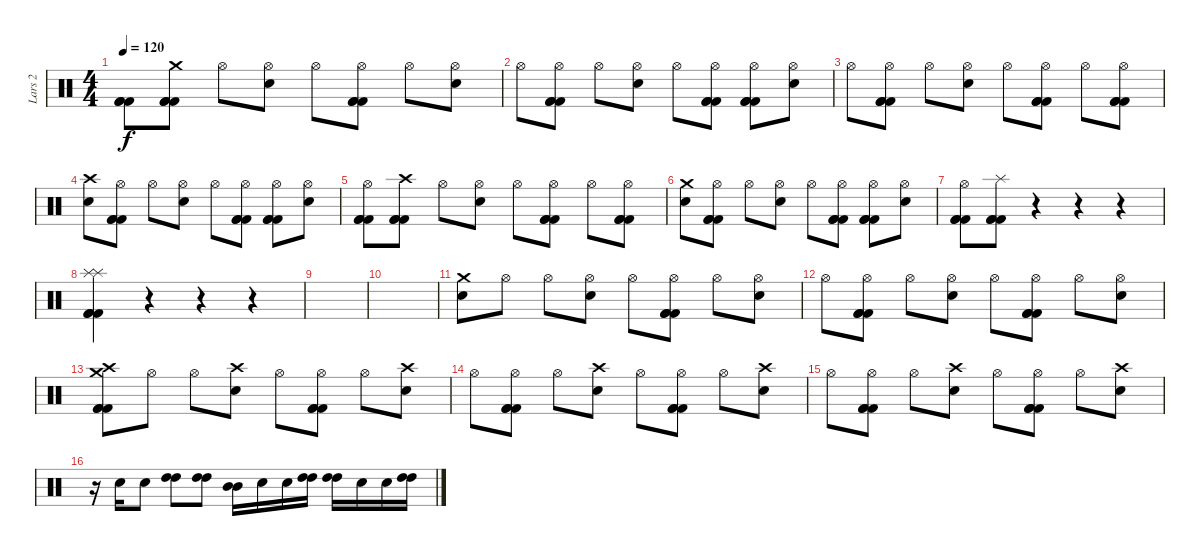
\track ("Lars 2" "Lars 2") {instrument percussion}
\staff {score}
\articulation defaults
\ts (4 4)
\tempo 120
\clef neutral
\ks c
("Kick (hit) 2" "Kick (hit) 2" "Kick (hit) 2").8{dy f} ("Crash medium (hit)" "Kick (hit) 2" "Kick (hit) 2" "Kick (hit) 2").8 "Hi-Hat (open)".8 ("Hi-Hat (open)" "Electric Snare (hit)").8 "Hi-Hat (open)".8 ("Hi-Hat (open)" "Kick (hit) 2" "Kick (hit) 2" "Kick (hit) 2").8 "Hi-Hat (open)".8 ("Hi-Hat (open)" "Electric Snare (hit)").8 |
"Hi-Hat (open)".8 ("Hi-Hat (open)" "Kick (hit) 2" "Kick (hit) 2" "Kick (hit) 2").8 "Hi-Hat (open)".8 ("Hi-Hat (open)" "Electric Snare (hit)").8 "Hi-Hat (open)".8 ("Hi-Hat (open)" "Kick (hit) 2" "Kick (hit) 2" "Kick (hit) 2").8 ("Hi-Hat (open)" "Kick (hit) 2" "Kick (hit) 2" "Kick (hit) 2").8 ("Hi-Hat (open)" "Electric Snare (hit)").8 |
"Hi-Hat (open)".8 ("Hi-Hat (open)" "Kick (hit) 2" "Kick (hit) 2" "Kick (hit) 2").8 "Hi-Hat (open)".8 ("Hi-Hat (open)" "Electric Snare (hit)").8 "Hi-Hat (open)".8 ("Hi-Hat (open)" "Kick (hit) 2" "Kick (hit) 2" "Kick (hit) 2").8 "Hi-Hat (open)".8 ("Hi-Hat (open)" "Kick (hit) 2" "Kick (hit) 2" "Kick (hit) 2").8 |
("Crash high (hit)" "Electric Snare (hit)").8 ("Hi-Hat (open)" "Kick (hit) 2" "Kick (hit) 2" "Kick (hit) 2").8 "Hi-Hat (open)".8 ("Hi-Hat (open)" "Electric Snare (hit)").8 "Hi-Hat (open)".8 ("Hi-Hat (open)" "Kick (hit) 2" "Kick (hit) 2" "Kick (hit) 2").8 ("Hi-Hat (open)" "Kick (hit) 2" "Kick (hit) 2" "Kick (hit) 2").8 ("Hi-Hat (open)" "Electric Snare (hit)").8 |
("Hi-Hat (open)" "Kick (hit) 2" "Kick (hit) 2" "Kick (hit) 2").8 ("Crash high (hit)" "Kick (hit) 2" "Kick (hit) 2" "Kick (hit) 2").8 "Hi-Hat (open)".8 ("Hi-Hat (open)" "Electric Snare (hit)").8 "Hi-Hat (open)".8 ("Hi-Hat (open)" "Kick (hit) 2" "Kick (hit) 2" "Kick (hit) 2").8 "Hi-Hat (open)".8 ("Hi-Hat (open)" "Kick (hit) 2" "Kick (hit) 2" "Kick (hit) 2").8 |
("Crash medium (hit)" "Electric Snare (hit)").8 ("Hi-Hat (open)" "Kick (hit) 2" "Kick (hit) 2" "Kick (hit) 2").8 "Hi-Hat (open)".8 ("Hi-Hat (open)" "Electric Snare (hit)").8 "Hi-Hat (open)".8 ("Hi-Hat (open)" "Kick (hit) 2" "Kick (hit) 2" "Kick (hit) 2").8 ("Hi-Hat (open)" "Kick (hit) 2" "Kick (hit) 2" "Kick (hit) 2").8 ("Hi-Hat (open)" "Electric Snare (hit)").8 |
("Hi-Hat (open)" "Kick (hit) 2" "Kick (hit) 2" "Kick (hit) 2").8 ("Splash (hit)" "Kick (hit) 2" "Kick (hit) 2" "Kick (hit) 2").8 r.4 r.4 r.4 |
("Splash (hit)" "Splash (hit)" "Kick (hit) 2" "Kick (hit) 2" "Kick (hit) 2").4 r.4 r.4 r.4 |
|
|
("Crash medium (hit)" "Electric Snare (hit)").8 "Hi-Hat (open)".8 "Hi-Hat (open)".8 ("Hi-Hat (open)" "Electric Snare (hit)").8 "Hi-Hat (open)".8 ("Hi-Hat (open)" "Kick (hit) 2" "Kick (hit) 2" "Kick (hit) 2").8 "Hi-Hat (open)".8 ("Hi-Hat (open)" "Electric Snare (hit)").8 |
"Hi-Hat (open)".8 ("Hi-Hat (open)" "Kick (hit) 2" "Kick (hit) 2" "Kick (hit) 2").8 "Hi-Hat (open)".8 ("Hi-Hat (open)" "Electric Snare (hit)").8 "Hi-Hat (open)".8 ("Hi-Hat (open)" "Kick (hit) 2" "Kick (hit) 2" "Kick (hit) 2").8 "Hi-Hat (open)".8 ("Hi-Hat (open)" "Electric Snare (hit)").8 |
("Crash medium (hit)" "Crash high (hit)" "Kick (hit) 2" "Kick (hit) 2" "Kick (hit) 2").8 "Hi-Hat (open)".8 "Hi-Hat (open)".8 ("Crash high (hit)" "Electric Snare (hit)").8 "Hi-Hat (open)".8 ("Hi-Hat (open)" "Kick (hit) 2" "Kick (hit) 2" "Kick (hit) 2").8 "Hi-Hat (open)".8 ("Crash high (hit)" "Electric Snare (hit)").8 |
"Hi-Hat (open)".8 ("Hi-Hat (open)" "Kick (hit) 2" "Kick (hit) 2" "Kick (hit) 2").8 "Hi-Hat (open)".8 ("Crash high (hit)" "Electric Snare (hit)").8 "Hi-Hat (open)".8 ("Hi-Hat (open)" "Kick (hit) 2" "Kick (hit) 2" "Kick (hit) 2").8 "Hi-Hat (open)".8 ("Crash high (hit)" "Electric Snare (hit)").8 |
"Hi-Hat (open)".8 ("Hi-Hat (open)" "Kick (hit) 2" "Kick (hit) 2" "Kick (hit) 2").8 "Hi-Hat (open)".8 ("Crash high (hit)" "Electric Snare (hit)").8 "Hi-Hat (open)".8 ("Hi-Hat (open)" "Kick (hit) 2" "Kick (hit) 2" "Kick (hit) 2").8 "Hi-Hat (open)".8 ("Crash high (hit)" "Electric Snare (hit)").8 |
r.16 "Electric Snare (hit)".16 "Electric Snare (hit)".8 ("High Tom (hit)" "High Tom (hit)").8 ("High Tom (hit)" "High Tom (hit)").8 ("Mid Tom (hit)" "Mid Tom (hit)").16 "Electric Snare (hit)".16 "Electric Snare (hit)".16 ("High Tom (hit)" "High Tom (hit)").16 ("High Tom (hit)" "High Tom (hit)").16 "Electric Snare (hit)".16 "Electric Snare (hit)".16 ("High Tom (hit)" "High Tom (hit)").16
